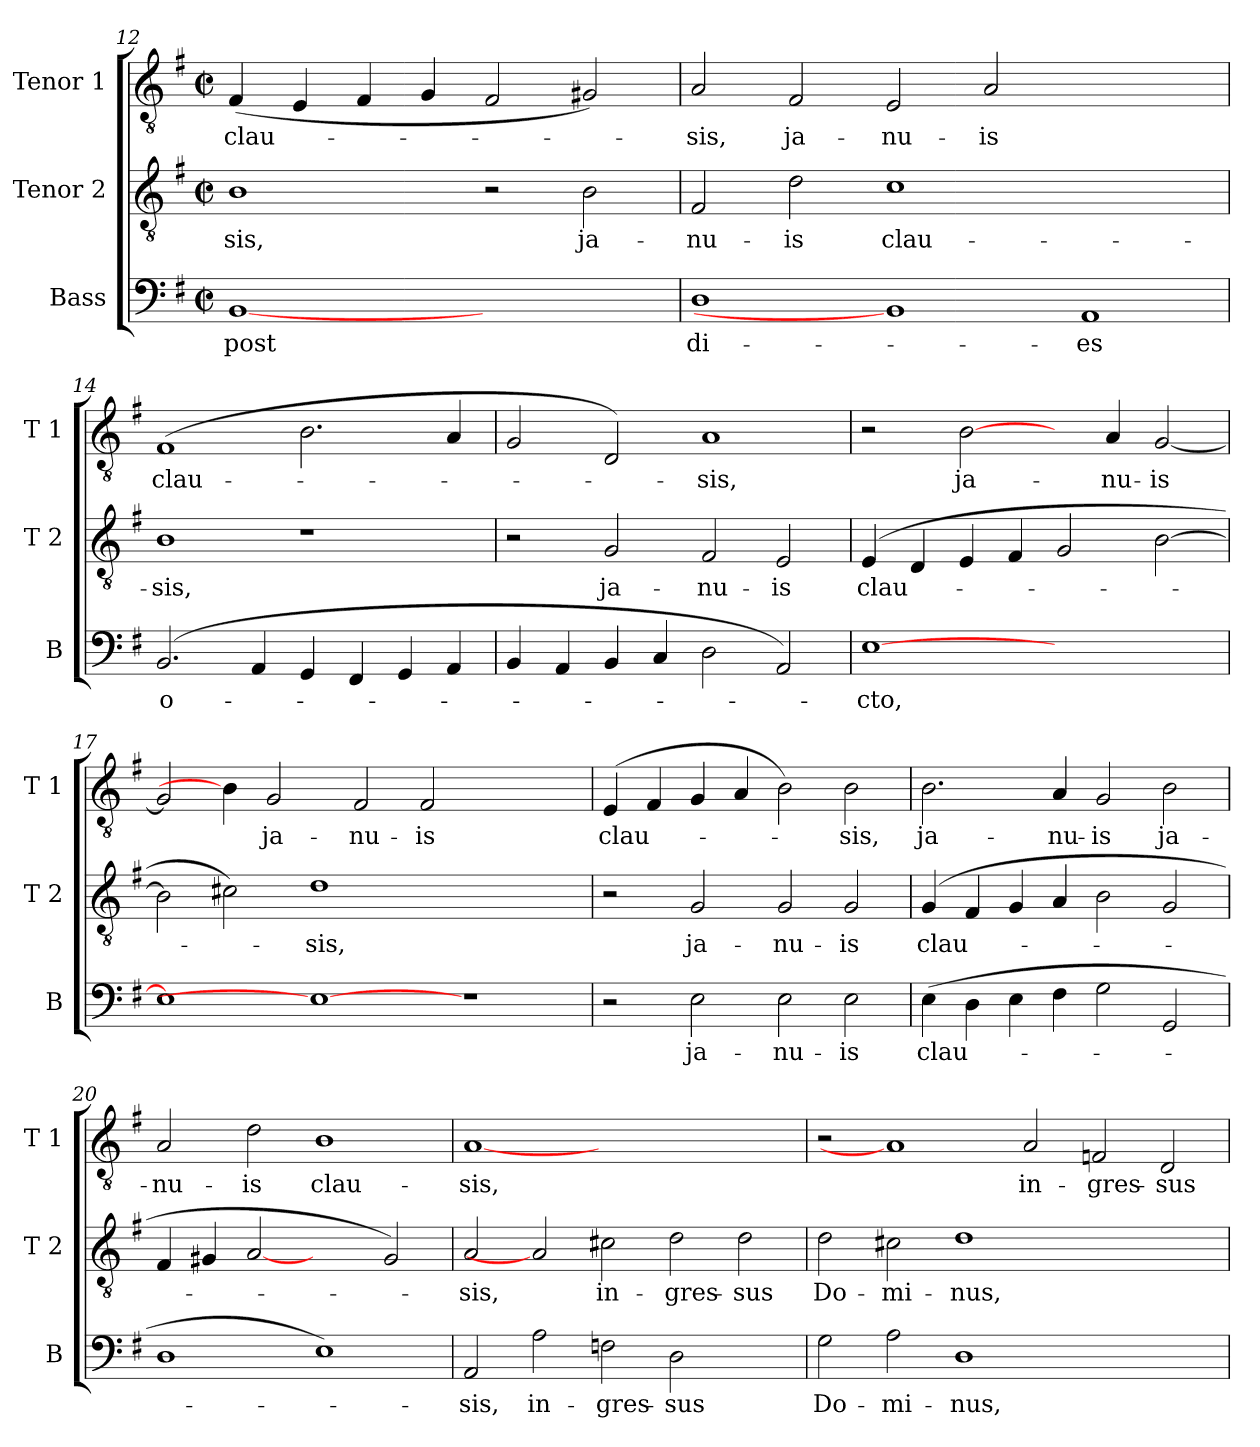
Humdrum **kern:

**kern	**text	**kern	**text	**kern	**text
*part3	*part3	*part2	*part2	*part1	*part1
*staff3	*staff3	*staff2	*staff2	*staff1	*staff1
*I"Bass	*	*I"Tenor 2	*	*I"Tenor 1	*
*I'B	*	*I'T 2	*	*I'T 1	*
*clefF4	*	*clefGv2	*	*clefGv2	*
*k[f#]	*	*k[f#]	*	*k[f#]	*
*G:	*	*G:	*	*G:	*
*M2/2	*	*M2/2	*	*M2/2	*
*met(c|)	*	*met(c|)	*	*met(c|)	*
=12	=12	=12	=12	=12	=12
!	!LO:LY:b	!	!LO:LY:b	!	!LO:LY:b
[1BB	post	1B	-sis,	(<4F#/	clau-
.	.	.	.	4E/	.
.	.	.	.	4F#/	.
.	.	.	.	4G/	.
1ryy	.	2r	.	2F#/	.
!	!	!	!LO:LY:b	!	!
.	.	2B\	ja-	2G#X/)	.
=13	=13	=13	=13	=13	=13
!	!LO:LY:b	!	!LO:LY:b	!	!LO:LY:b
1D	di-	2F#/	-nu-	2A/	-sis,
!	!	!	!LO:LY:b	!	!LO:LY:b
.	.	2d\	-is	2F#/	ja-
!	!	!	!LO:LY:b	!	!LO:LY:b
1BB]	.	1c	clau-	2E/	-nu-
!	!	!	!	!	!LO:LY:b
.	.	.	.	2A/	-is
!	!LO:LY:b	!	!	!	!
1AA	-es	1ryy	.	1ryy	.
=14	=14	=14	=14	=14	=14
!	!LO:LY:b	!	!LO:LY:b	!	!LO:LY:b
(2.BB/	o-	1B	-sis,	(>1F#	clau-
4AA/	.	.	.	.	.
4GG/	.	1r	.	2.B\	.
4FF#/	.	.	.	.	.
4GG/	.	.	.	.	.
4AA/	.	.	.	4A/	.
=15	=15	=15	=15	=15	=15
4BB/	.	2r	.	2G/	.
4AA/	.	.	.	.	.
!	!	!	!LO:LY:b	!	!
4BB/	.	2G/	ja-	2D/)	.
4C/	.	.	.	.	.
!	!	!	!LO:LY:b	!	!LO:LY:b
2D\	.	2F#/	-nu-	1A	-sis,
!	!	!	!LO:LY:b	!	!
2AA/)	.	2E/	-is	.	.
!!LO:LB:g=z
=16	=16	=16	=16	=16	=16
!	!LO:LY:b	!	!LO:LY:b	!	!
[1E	-cto,	(4E/	clau-	2r	.
.	.	4D/	.	.	.
!	!	!	!	!	!LO:LY:b
.	.	4E/	.	[2B\	ja-
.	.	4F#/	.	.	.
1ryy	.	2G/	.	4ryy	.
!	!	!	!	!	!LO:LY:b
.	.	.	.	4A/	-nu-
!	!	!	!	!	!LO:LY:b
.	.	[2B\	.	[2G/	-is
=17	=17	=17	=17	=17	=17
1E]	.	2B\]	.	2G/]	.
.	.	2c#X\)	.	4B\]	.
!	!	!	!	!	!LO:LY:b
.	.	.	.	2G/	ja-
!	!	!	!LO:LY:b	!	!
1E_	.	1d	-sis,	.	.
!	!	!	!	!	!LO:LY:b
.	.	.	.	2F#/	-nu-
!	!	!	!	!	!LO:LY:b
.	.	.	.	2F#/	-is
1r	.	1ryy	.	.	.
.	.	.	.	2.ryy	.
=18	=18	=18	=18	=18	=18
!	!	!	!	!	!LO:LY:b
2r	.	2r	.	(>4E/	clau-
.	.	.	.	4F#/	.
!	!LO:LY:b	!	!LO:LY:b	!	!
2E\	ja-	2G/	ja-	4G/	.
.	.	.	.	4A/	.
!	!LO:LY:b	!	!LO:LY:b	!	!
2E\	-nu-	2G/	-nu-	2B\)	.
!	!LO:LY:b	!	!LO:LY:b	!	!LO:LY:b
2E\	-is	2G/	-is	2B\	-sis,
=19	=19	=19	=19	=19	=19
!	!LO:LY:b	!	!LO:LY:b	!	!LO:LY:b
(>4E\	clau-	(4G/	clau-	2.B\	ja-
4D\	.	4F#/	.	.	.
4E\	.	4G/	.	.	.
!	!	!	!	!	!LO:LY:b
4F#\	.	4A/	.	4A/	-nu-
!	!	!	!	!	!LO:LY:b
2G\	.	2B\	.	2G/	-is
!	!	!	!	!	!LO:LY:b
2GG/	.	2G/	.	2B\	ja-
=20	=20	=20	=20	=20	=20
!	!	!	!	!	!LO:LY:b
1D	.	4F#/	.	2A/	-nu-
.	.	4G#X/	.	.	.
!	!	!	!	!	!LO:LY:b
.	.	[2A	.	2d\	-is
!	!	!	!	!	!LO:LY:b
1E)	.	2ryy	.	1B	clau-
.	.	2G#/)	.	.	.
!!LO:PB:g=z
=21	=21	=21	=21	=21	=21
!	!LO:LY:b	!	!LO:LY:b	!	!LO:LY:b
2AA/	-sis,	2A/	-sis,	[1A	-sis,
!	!LO:LY:b	!	!	!	!
2A\	in-	2A]	.	.	.
!	!LO:LY:b	!	!LO:LY:b	!	!
2Fn\	-gres-	2c#X\	in-	1.ryy	.
!	!LO:LY:b	!	!LO:LY:b	!	!
2D\	-sus	2d\	-gres-	.	.
!	!	!	!LO:LY:b	!	!
2ryy	.	2d\	-sus	.	.
=22	=22	=22	=22	=22	=22
!	!LO:LY:b	!	!LO:LY:b	!	!
2G\	Do-	2d\	Do-	2r	.
!	!LO:LY:b	!	!LO:LY:b	!	!
2A\	-mi-	2c#X\	-mi-	1A]	.
!	!LO:LY:b	!	!LO:LY:b	!	!
1D	-nus,	1d	-nus,	.	.
!	!	!	!	!	!LO:LY:b
.	.	.	.	2A/	in-
!	!	!	!	!	!LO:LY:b
1ryy	.	1ryy	.	2Fn/	-gres-
!	!	!	!	!	!LO:LY:b
.	.	.	.	2D/	-sus
=	=	=	=	=	=
*-	*-	*-	*-	*-	*-
